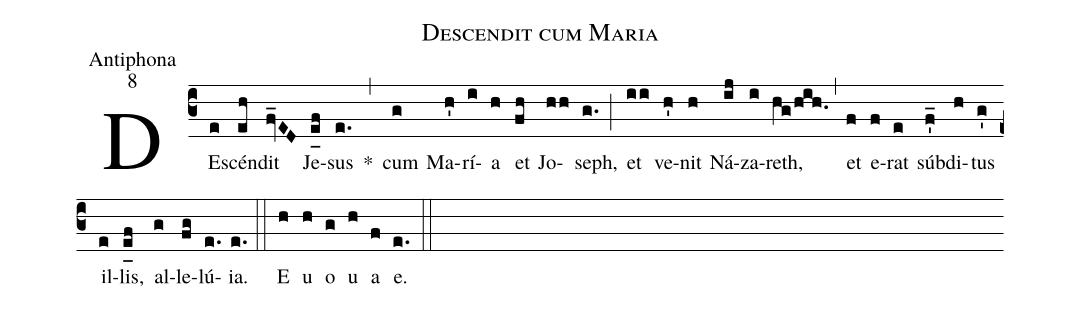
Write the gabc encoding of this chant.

name:Descendit cum Maria;
office-part:Antiphona;
mode:8;
%%
(c3) DE(e)scén(eh)dit(fv_ED) Je(e_[uh:l]f)sus(e.) *(,) cum(g) Ma(h')rí(i)a(h) et(fh) Jo(hh)seph,(g.) (;) et(ii) ve(h')nit(h) Ná(ij)za(i)reth,(hg/hih.) (,) et(f) e(f)rat(e) súb(f'_)di(h)tus(g') il(e)lis,(e_[uh:l]f) al(g)le(fg)lú(e.){ia}.(e.) (::) <eu>E(h) u(h) o(g) u(h) a(f) e.</eu>(e.) (::)
